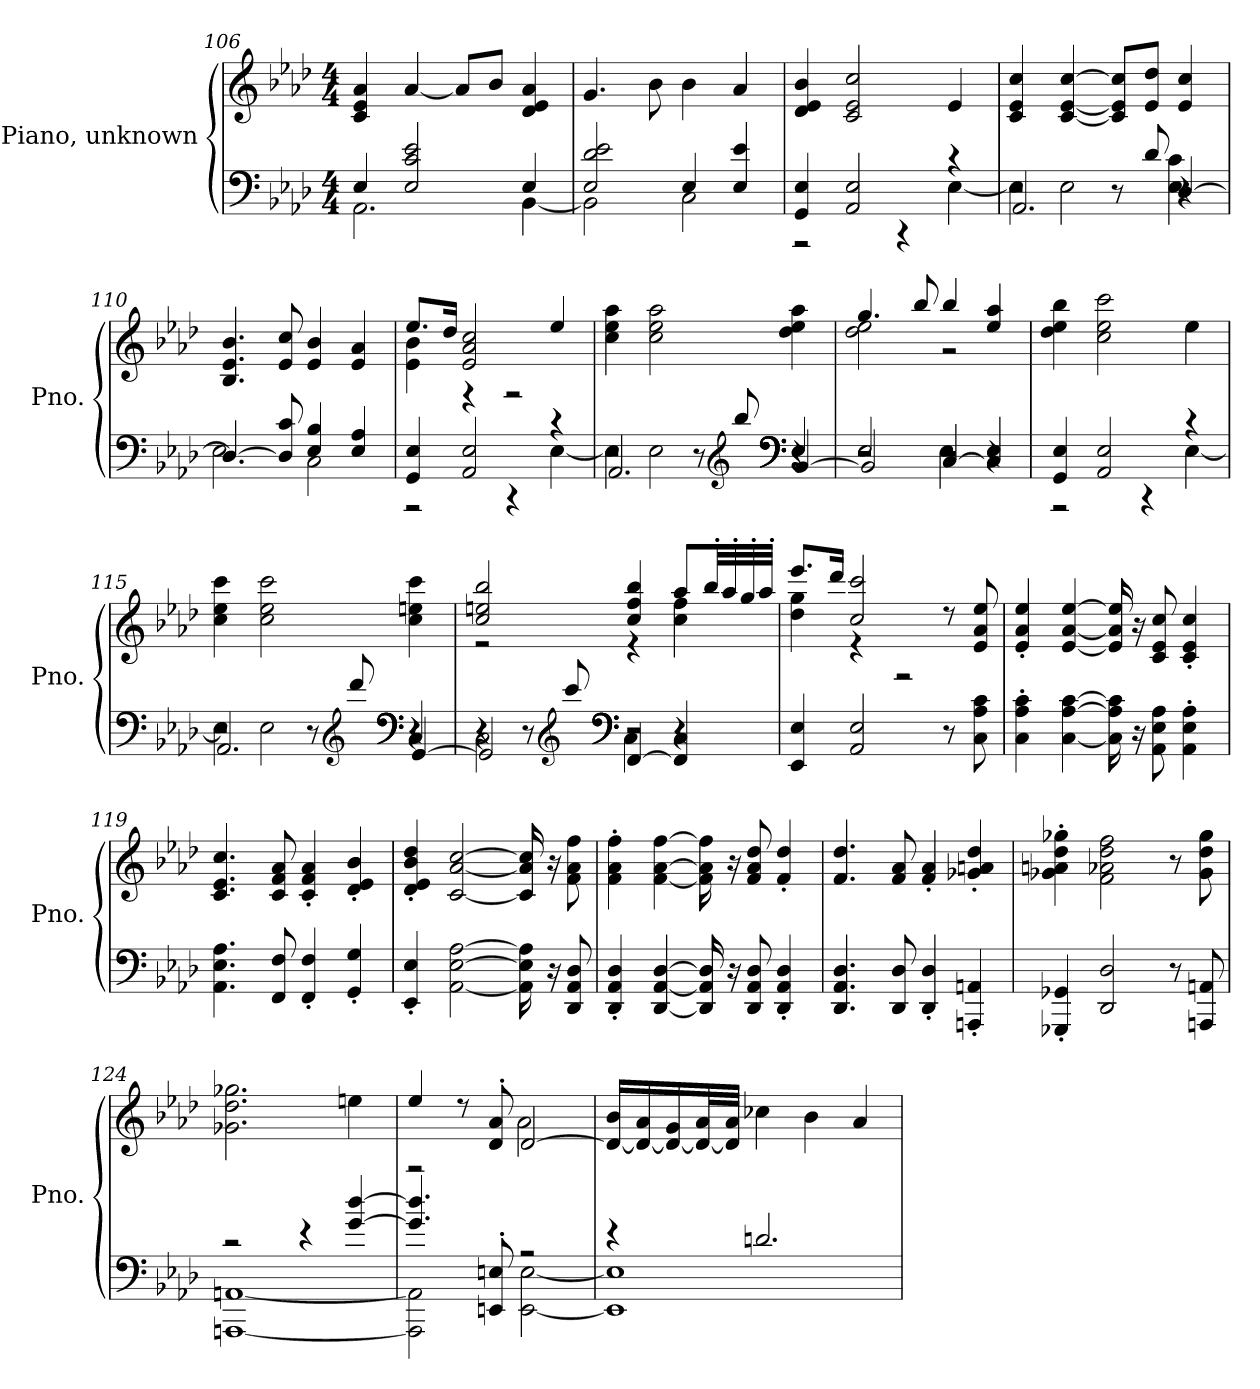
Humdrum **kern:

**kern	**kern
*part1	*part1
*staff2	*staff1
*I"Piano, unknown	*
*I'Pno.	*
*clefF4	*clefG2
*k[b-e-a-d-]	*k[b-e-a-d-]
*M4/4	*M4/4
=106	=106
*^	*
4E-/	2.AA-\	4c/ 4e-/ 4a-/
2E-/ 2c/ 2e-/	.	[4a-/
.	.	8a-/L]
.	.	8b-/J
4E-/	[4BB-\	4d-/ 4e-/ 4a-/
=107	=107	=107
2E-/ 2d-/ 2e-/	2BB-\]	4.g/
.	.	8b-\
4E-/	2C\	4b-\
4E-/ 4e-/	.	4a-/
=108	=108	=108
4GG/ 4E-/	2r	4d-/ 4e-/ 4b-/
2AA-/ 2E-/	.	2c/ 2e-/ 2cc/
.	4r	.
4r	[4E-\	4e-/
!!LO:LB:g=z
=109	=109	=109
*	*^	*
2r	4E-\]	2.AA-/	4c/ 4e-/ 4cc/
.	2E-\	.	[4c/ [4e-/ [4cc/
8r	.	.	8c/] 8e-/] 8cc/]L
8d-/	.	.	8e-/ 8dd-/J
[4D-/	4E-\ 4c\	4r	4e-/ 4cc/
*	*v	*v	*
=110	=110	=110
4.D-/_	2E-\	4.B-/ 4.e-/ 4.b-/
8D-/] 8c/	.	8e-/ 8cc/
4E-/ 4B-/	2C\	4e-/ 4b-/
4E-/ 4A-/	.	4e-/ 4a-/
=111	=111	=111
*	*	*^
4GG/ 4E-/	2r	8.ee-/L	4e-\ 4b-\
.	.	16dd-/Jk	.
2AA-/ 2E-/	.	2e-/ 2a-/ 2cc/	4r
.	4r	.	2r
4r	[4E-\	4ee-/	.
*	*	*v	*v
=112	=112	=112
*	*^	*
2r	4E-\]	2.AA-/	4cc\ 4ee-\ 4aa-\
.	2E-\	.	2cc\ 2ee-\ 2aa-\
8r	.	.	.
*clefG2	*	*	*
8bb-/	.	.	.
*clefF4	*	*	*
4E-/	4r	[4BB-/	4dd-\ 4ee-\ 4aa-\
=113	=113	=113	=113
*	*	*	*^
2E-/	2r	2BB-/]	4.gg/	2dd-\ 2ee-\
.	.	.	8bb-/	.
[4C/	4E-\	2r	4bb-/	2r
4C/] 4E-/	4r	.	4ee-/ 4aa-/	.
*	*v	*v	*	*
*	*	*v	*v
!!LO:LB:g=z
=114	=114	=114
4GG/ 4E-/	2r	4dd-\ 4ee-\ 4bb-\
2AA-/ 2E-/	.	2cc\ 2ee-\ 2ccc\
.	4r	.
4r	[4E-\	4ee-\
=115	=115	=115
*	*^	*
2r	4E-\]	2.AA-/	4cc\ 4ee-\ 4ccc\
.	2E-\	.	2cc\ 2ee-\ 2ccc\
8r	.	.	.
*clefG2	*	*	*
8ddd-/	.	.	.
*clefF4	*	*	*
4C/	4r	[4GG/	4cc\ 4een\ 4ccc\
=116	=116	=116	=116
*	*	*	*^
4r	2C\	2GG/]	2cc/ 2een/ 2bb-/	2r
8r	.	.	.	.
*clefG2	*	*	*	*
8ccc/	.	.	.	.
*clefF4	*	*	*	*
[4FF/	4C\	2r	4cc/ 4ff/ 4bb-/	4r
4FF/] 4C/	4r	.	8aa-/L	4cc\ 4ff\
.	.	.	32bb-'/LL	.
.	.	.	32aa-'/	.
.	.	.	32gg'/	.
.	.	.	32aa-'/JJJ	.
*v	*v	*v	*	*
=117	=117	=117
4EE-/ 4E-/	8.eee-/L	4dd-\ 4gg\
.	16ddd-/Jk	.
2AA-/ 2E-/	2cc/ 2ccc/	4r
.	.	2r
8r	8r	.
8C\ 8A-\ 8c\	8e-/ 8a-/ 8ee-/	.
*	*v	*v
!!LO:LB:g=z
=118	=118
4C\' 4A-\' 4c\'	4e-/' 4a-/' 4ee-/'
[4C\ [4A-\ [4c\	[4e-/ [4a-/ [4ee-/
16C\] 16A-\] 16c\]	16e-/] 16a-/] 16ee-/]
16r	16r
8AA-\ 8E-\ 8A-\	8c/ 8e-/ 8cc/
4AA-\' 4E-\' 4A-\'	4c/' 4e-/' 4cc/'
=119	=119
4.AA-\ 4.E-\ 4.A-\	4.c/ 4.e-/ 4.cc/
8FF/ 8F/	8c/ 8f/ 8a-/
4FF/' 4F/'	4c/' 4f/' 4a-/'
4GG/' 4G/'	4d-/' 4e-/' 4b-/'
=120	=120
4EE-/' 4E-/'	4d-/' 4e-/' 4b-/' 4dd-/'
[2AA-\ [2E-\ [2A-\	[2c/ [2a-/ [2cc/
16AA-\] 16E-\] 16A-\]	16c/] 16a-/] 16cc/]
16r	16r
8DD-/ 8AA-/ 8D-/	8f\ 8a-\ 8ff\
=121	=121
4DD-/' 4AA-/' 4D-/'	4f\' 4a-\' 4ff\'
[4DD-/ [4AA-/ [4D-/	[4f\ [4a-\ [4ff\
16DD-/] 16AA-/] 16D-/]	16f\] 16a-\] 16ff\]
16r	16r
8DD-/ 8AA-/ 8D-/	8f/ 8a-/ 8dd-/
4DD-/' 4AA-/' 4D-/'	4f/' 4dd-/'
=122	=122
4.DD-/ 4.AA-/ 4.D-/	4.f/ 4.dd-/
8DD-/ 8D-/	8f/ 8a-/
4DD-/' 4D-/'	4f/' 4a-/'
4AAAn/' 4AAn/'	4g-X/' 4an/' 4dd-/'
!!LO:LB:g=z
=123	=123
4GGG-X/' 4GG-X/'	4g-X\' 4an\' 4dd-\' 4gg-X\'
2DD-/ 2D-/	2f\ 2a-X\ 2dd-\ 2ff\
8r	8r
8AAAn/ 8AAn/	8g-\ 8dd-\ 8gg-\
=124	=124
*^	*
2r	[1AAAn [1AAn	2.g-X\ 2.dd-\ 2.gg-X\
4r	.	.
[4g/ [4dd-/	.	4een\
=125	=125	=125
*	*	*^
4.g/] 4.dd-/]	2AAA\] 2AA\]	4ee-/	2r
.	.	8r	.
8EEn/' 8En/'	.	8d-/' 8a-/'	.
2r	[2EE\ [2E\	[2d-/	2a-\
*	*	*v	*v
=126	=126	=126
4r	1EE] 1E]	16d-/_ 16b-/LL
.	.	16d-/_ 16a-/
.	.	16d-/_ 16g/
.	.	32d-/_ 32a-/L
.	.	32d-/] 32a-/JJJ
2.dn/	.	4cc-X\
.	.	4b-\
.	.	4a-/
*v	*v	*
=	=
*-	*-
